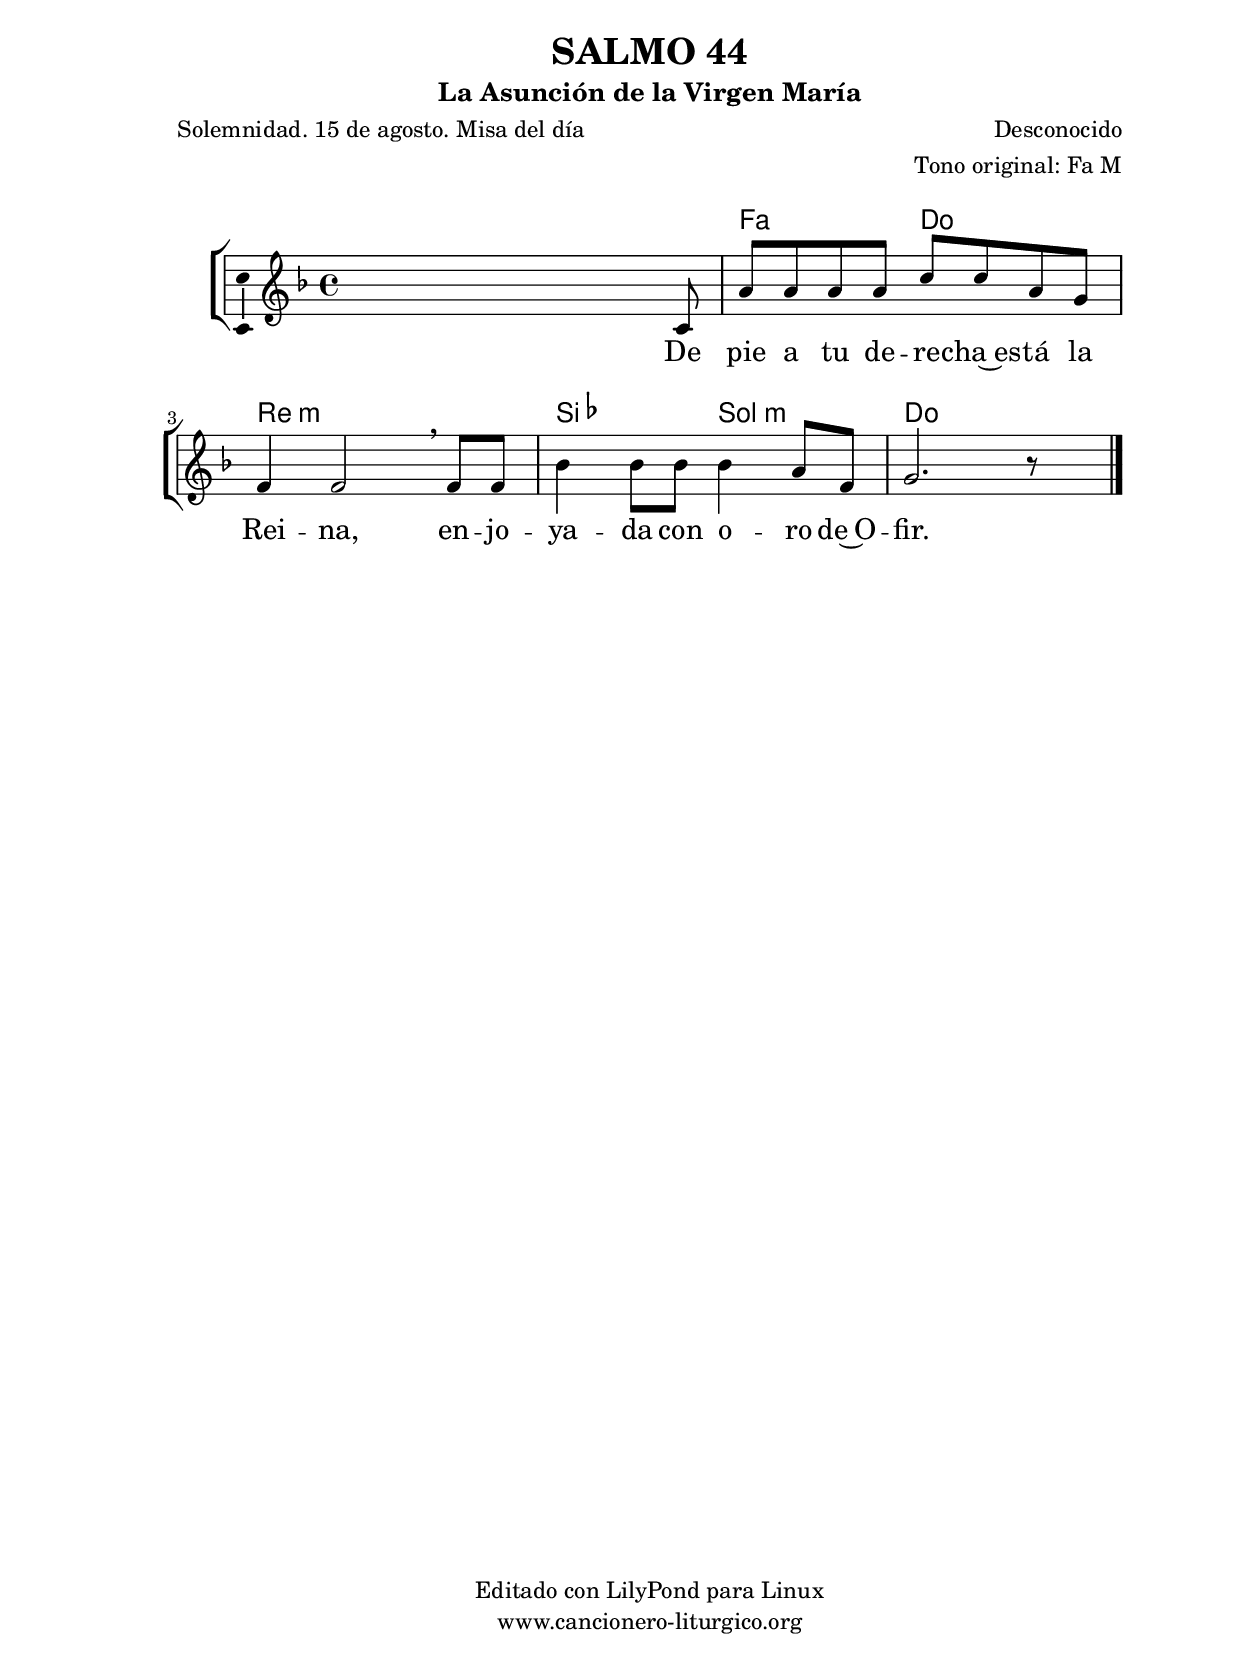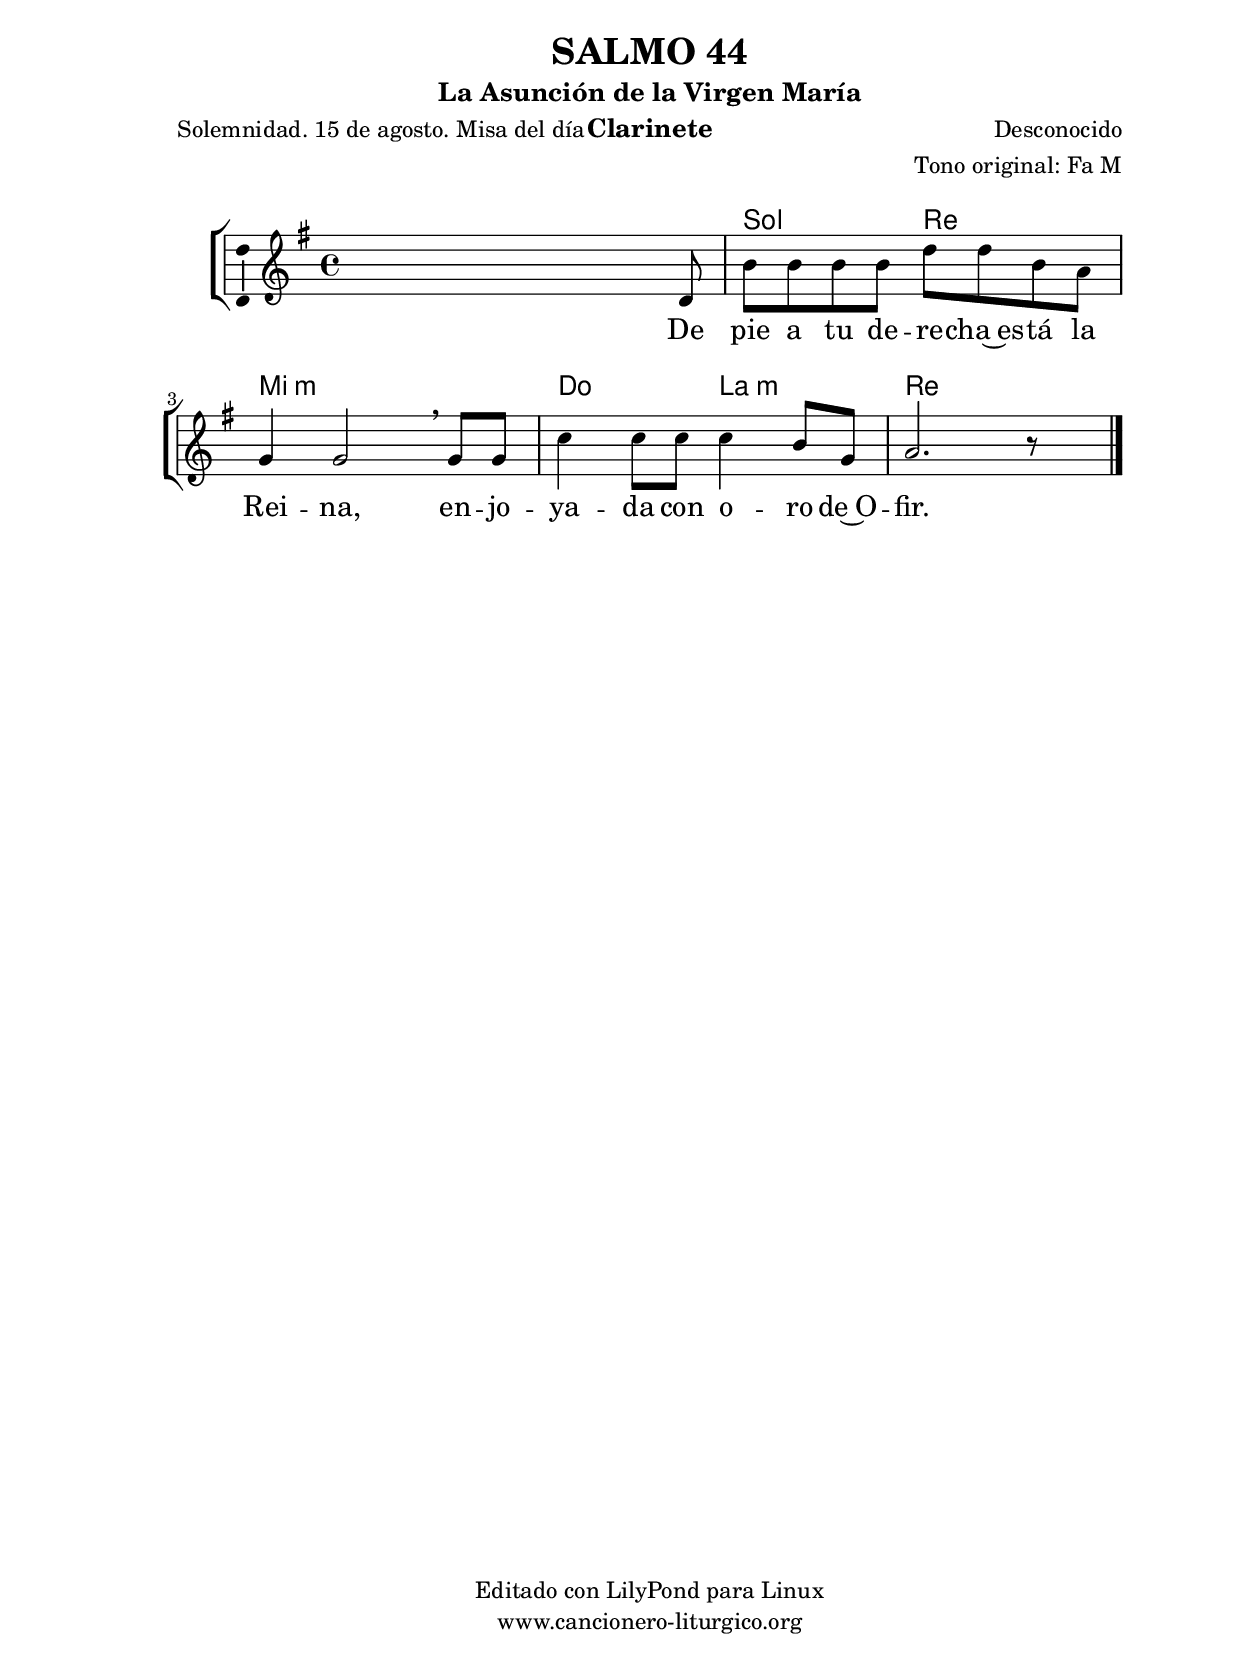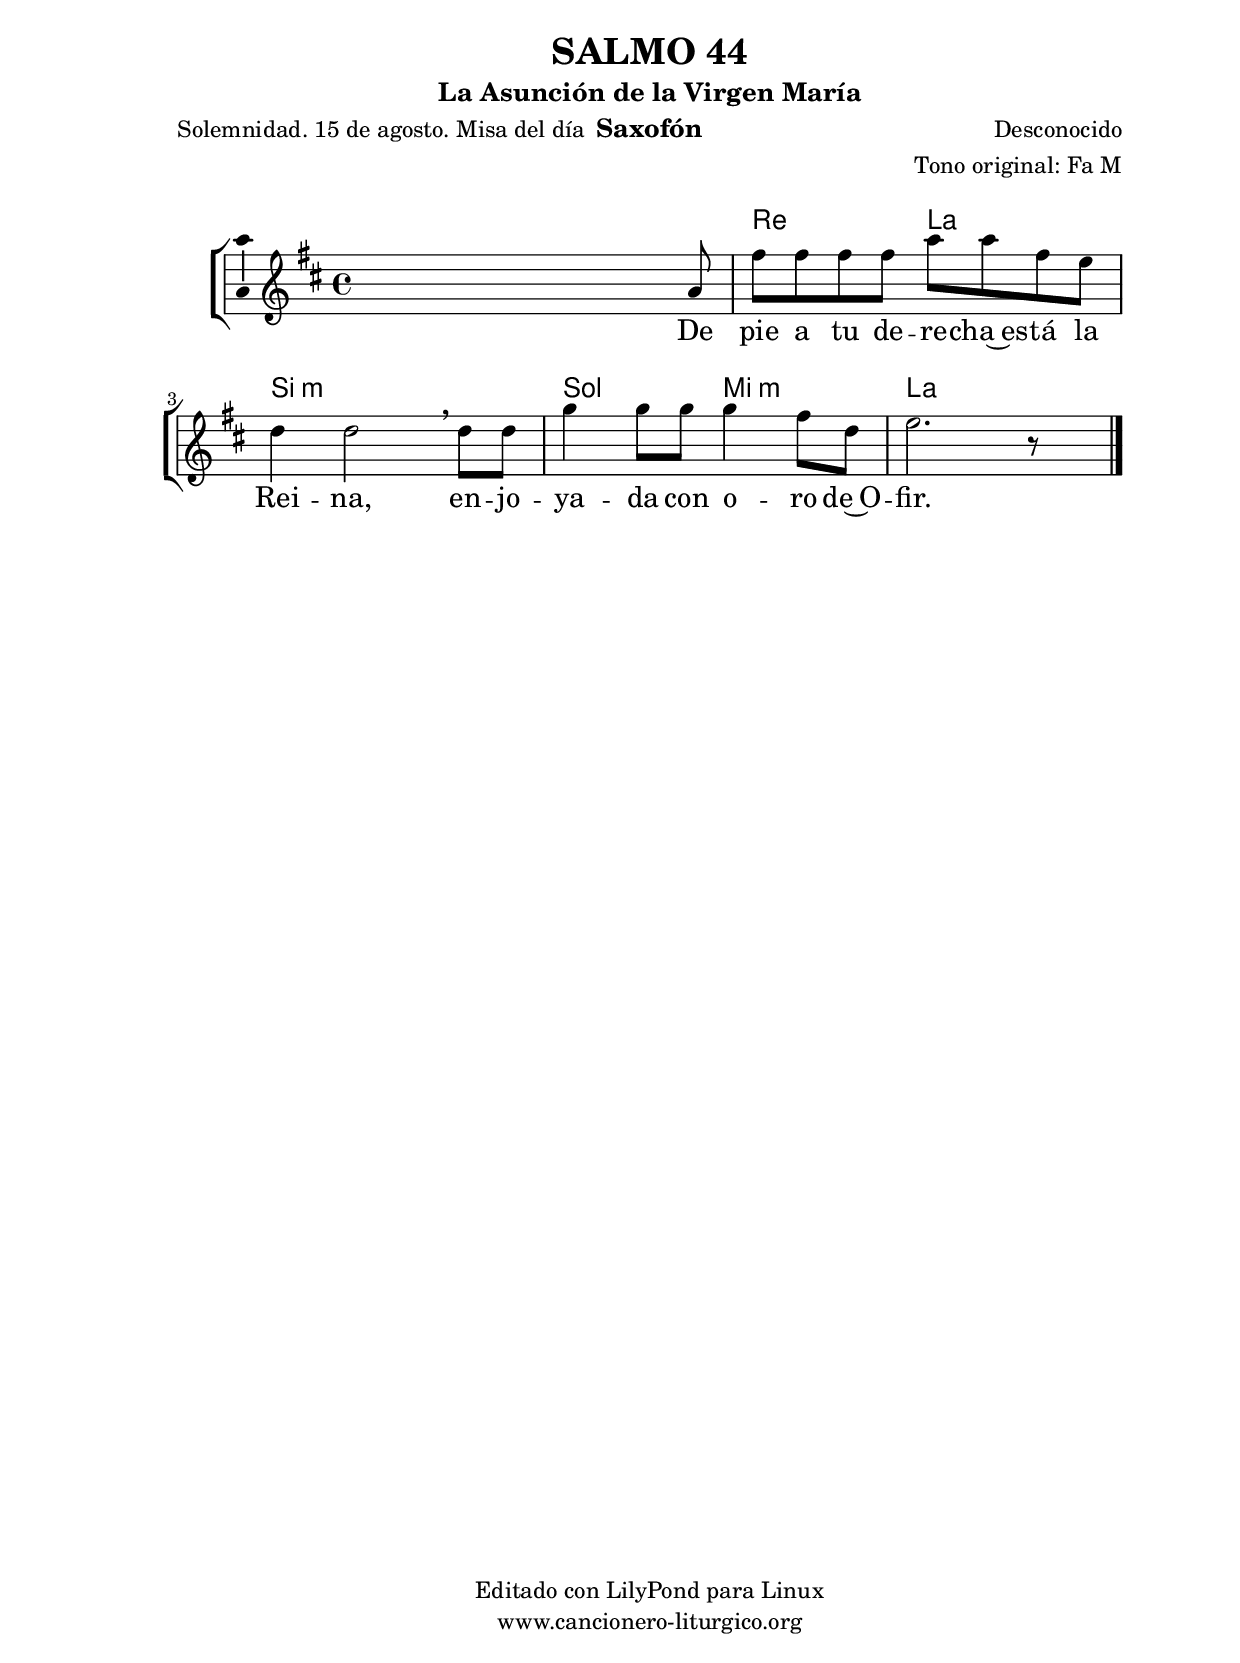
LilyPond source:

%
%para convertir .midi en .wav:
%timidity filename.midi -Ow -o finename.wav
%
%
%Para convertir de .wav a .mp3:
%lame -h -m j filename.wav
%
%
%para escuchar el midi:
%timidity nombrefichero.midi
%


%versión de lilypond para la que se ha escrito esta partitura:
\version "2.16.0"

	%Tamaño papel
	#(set-default-paper-size "a4")
	%Tamaño partitura
	#(set-global-staff-size 20)
	%No responde al pulsar sobre una nota
	#(ly:set-option 'point-and-click #f)

%parámetros del encabezamiento:
\header {
	title = "SALMO 44"
	subtitle = "La Asunción de la Virgen María"
	composer = "Desconocido"
	poet = "Solemnidad. 15 de agosto. Misa del día"
	meter = ""
	arranger = "Tono original: Fa M"
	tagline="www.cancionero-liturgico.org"
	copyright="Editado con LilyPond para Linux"
	}

%parámetros asociados al papel:
\paper  {
	oddHeaderMarkup = \markup {\fill-line { \on-the-fly #not-first-page \fromproperty #'header:title \on-the-fly #not-first-page \fromproperty #'header:composer }}
	evenHeaderMarkup = \markup {\fill-line { \fromproperty #'header:composer \fromproperty #'header:title }}
	#(set-paper-size "a4")
	print-page-number = ##f
	first-page-number = 1
	print-first-page-number = ##f
%	head-separation = 3.0 \cm
	top-margin = 2.0 \cm
	bottom-margin = 0.5\cm
%%%	bottom-margin = -1.0\cm
	left-margin = 3.0 \cm
	line-width = 16.0 \cm 
	indent = 8\mm
	interscoreline = 2.\mm
	between-system-space = 15\mm
%	para que las partituras no llenen la hoja:
	ragged-bottom = ##t
%	idem para la última hoja:
	ragged-last-bottom = ##f
%	para que las partituras llenen el ancho del papel:
	ragged-last = ##f
	after-title-space = 2.5 \cm
%page-count=1
%system-count=8

	%Flexible Vertical Spacing
%	markup-markup-spacing =
%	#'((basic-distance . 15) (minimum-distance . 15) (padding . 3))
	markup-system-spacing =
	#'((basic-distance . 15) (minimum-distance . 15) (padding . 3))
	system-system-spacing =
	#'((basic-distance . 15) (minimum-distance . 15) (padding . 3))
	score-system-spacing =
	#'((basic-distance . 15) (minimum-distance . 15) (padding . 5))
%	top-system-spacing = % header
%	#'((basic-distance . 8) (minimum-distance . 0) (padding . 3))
%	top-markup-spacing =
%	#'((basic-distance . 20) (minimum-distance . 20) (padding . 3))
	last-bottom-spacing = % footer
	#'((basic-distance . 5) (minimum-distance . 5) (padding . 3))
%	score-markup-spacing =
%	#'((basic-distance . 16) (minimum-distance . 13) (padding . 3))

	}


%parámetros que afectan a toda la partitura:
global =  {
	%clave de sol (G):
	\clef G
	%armadura:
	\transpose g f
	\key g \major
	\tempo 4=90
	\set Score.tempoHideNote = ##t
	}


acordes = {
	\italianChords
	\chordmode {
	\transpose g f
{

s1
g2 d e1:m c2 a:m d1

	}
	}
}

melodia = 
	\transpose g f
{
	\relative c'{

\time 4/4
s2 s4 s8 d8
b'8 b b b d d b a
g4 g2 \breathe g8 g
c4 c8 c c4 b8 g
a2. r8 s8

	\bar "|."
	}
	}


texto = \lyricmode {
De pie a tu de -- re -- cha~es -- tá la Rei -- na, en -- jo -- ya -- da con o -- ro de~O -- fir.
	}


acordesStaff = \context ChordNames = acordesStaff <<
	\set chordChanges = ##t
	\acordes
	>>


vozStaff = \context Voice = vozStaff
\with {\consists "Ambitus_engraver"}
<<
%	\set Staff.instrumentName = ""
%	\set Staff.shortInstrumentName = ""
%	\set Staff.midiInstrument = #"clarinet"
%	\set Staff.midiInstrument = #"cello"
%	\set Staff.midiInstrument = #"flute"
	\set Staff.midiInstrument = #"electric guitar (jazz)"
%	\set Staff.midiInstrument = #"english horn"
%	\set Staff.midiInstrument = #"violin"
%	\set Staff.midiInstrument = #"glockenspiel"
	\set Staff.midiMinimumVolume = #0.7
	\set Staff.midiMaximumVolume = #0.9
	\global
	\melodia
	>>


textoStaff = \context Lyrics = textoStaff <<
	\lyricsto vozStaff \texto
	>>

\book {
	\score {
		\context ChoirStaff {
			\override StaffGroup.SystemStartBracket #'collapse-height = #1
			\override Score.SystemStartBar #'collapse-height = #1
			<<
			\acordesStaff
			\vozStaff
			\textoStaff
			>>
			}
		\layout {
	    		\context {
				\Lyrics
				\override LyricText #'font-size = #2
				}
	   		 \context {
				\Score
				%fontSize = #3
				\override StaffSymbol #'staff-space = #(magstep +3)
				%\override Beam #'thickness = #0.55
				%\override SpacingSpanner #'spacing-increment = #1.0
				%\override Slur #'height-limit = #1.5
				}
			}
		}
	\score {
		\unfoldRepeats
		\context ChoirStaff {
			<<
			\acordesStaff
			\vozStaff
			>>
			}
		\midi {
	  		\context {
	  			\Score
				tempoWholesPerMinute = #(ly:make-moment 70 4)
				}
			}
		}
	}

%Partitura para clarinete
#(define output-suffix "C")
\book {
	\header{
		instrument = "Clarinete"
		}
	\score {
		\context ChoirStaff {
			\override StaffGroup.SystemStartBracket #'collapse-height = #1
			\override Score.SystemStartBar #'collapse-height = #1
\transpose c d
			<<
			\acordesStaff
			\vozStaff
			\textoStaff
			>>
			}
		\layout {
	    		\context {
				\Lyrics
				\override LyricText #'font-size = #2
				}
	   		 \context {
				\Score
				%fontSize = #3
				\override StaffSymbol #'staff-space = #(magstep +3)
				%\override Beam #'thickness = #0.55
				%\override SpacingSpanner #'spacing-increment = #1.0
				%\override Slur #'height-limit = #1.5
				}
			}
		}
	}

%Partitura para saxofón
#(define output-suffix "S")
\book {
	\header{
		instrument = "Saxofón"
		}
	\score {
		\context ChoirStaff {
			\override StaffGroup.SystemStartBracket #'collapse-height = #1
			\override Score.SystemStartBar #'collapse-height = #1
\transpose c a
			<<
			\acordesStaff
			\vozStaff
			\textoStaff
			>>
			}
		\layout {
	    		\context {
				\Lyrics
				\override LyricText #'font-size = #2
				}
	   		 \context {
				\Score
				%fontSize = #3
				\override StaffSymbol #'staff-space = #(magstep +3)
				%\override Beam #'thickness = #0.55
				%\override SpacingSpanner #'spacing-increment = #1.0
				%\override Slur #'height-limit = #1.5
				}
			}
		}
	}

